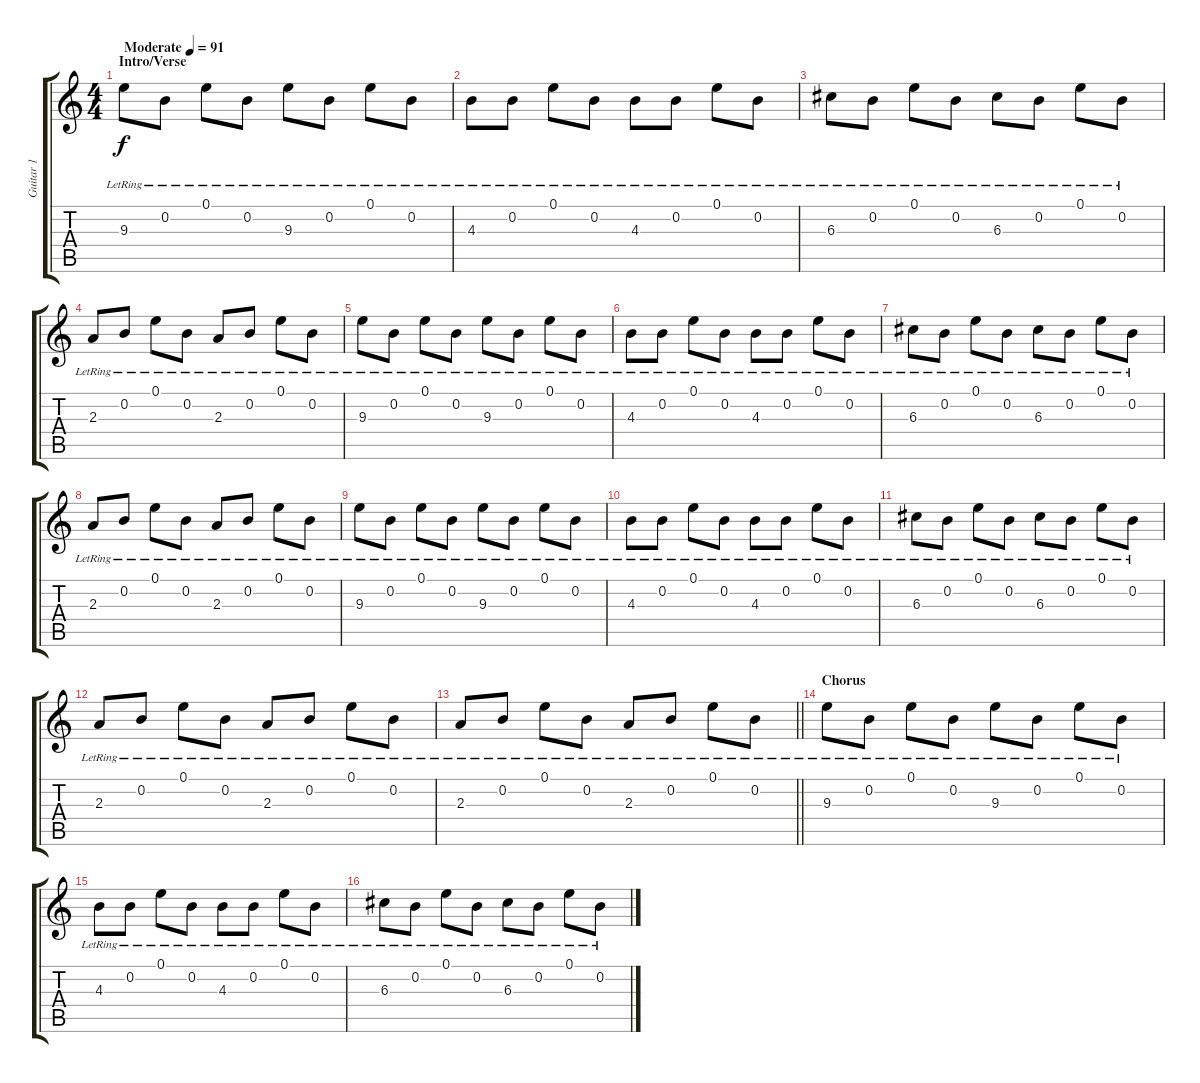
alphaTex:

\track ("Guitar 1" "Guitar 1") {instrument acousticguitarsteel}
\staff {score tabs}
\tuning (E4 B3 G3 D3 A2 E2) {hide}
\ts (4 4)
\section ("" "Intro/Verse")
\tempo (91 "Moderate")
\clef g2
\ks c
9.3{lr}.8{lyrics (0 "") lyrics (1 "") lyrics (2 "") lyrics (3 "") lyrics (4 "") dy f instrument acousticguitarsteel} 0.2{lr}.8 0.1{lr}.8 0.2{lr}.8 9.3{lr}.8 0.2{lr}.8 0.1{lr}.8 0.2{lr}.8 |
4.3{lr}.8 0.2{lr}.8 0.1{lr}.8 0.2{lr}.8 4.3{lr}.8 0.2{lr}.8 0.1{lr}.8 0.2{lr}.8 |
6.3{lr}.8 0.2{lr}.8 0.1{lr}.8 0.2{lr}.8 6.3{lr}.8 0.2{lr}.8 0.1{lr}.8 0.2{lr}.8 |
2.3{lr}.8 0.2{lr}.8 0.1{lr}.8 0.2{lr}.8 2.3{lr}.8 0.2{lr}.8 0.1{lr}.8 0.2{lr}.8 |
9.3{lr}.8 0.2{lr}.8 0.1{lr}.8 0.2{lr}.8 9.3{lr}.8 0.2{lr}.8 0.1{lr}.8 0.2{lr}.8 |
4.3{lr}.8 0.2{lr}.8 0.1{lr}.8 0.2{lr}.8 4.3{lr}.8 0.2{lr}.8 0.1{lr}.8 0.2{lr}.8 |
6.3{lr}.8 0.2{lr}.8 0.1{lr}.8 0.2{lr}.8 6.3{lr}.8 0.2{lr}.8 0.1{lr}.8 0.2{lr}.8 |
2.3{lr}.8 0.2{lr}.8 0.1{lr}.8 0.2{lr}.8 2.3{lr}.8 0.2{lr}.8 0.1{lr}.8 0.2{lr}.8 |
9.3{lr}.8 0.2{lr}.8 0.1{lr}.8 0.2{lr}.8 9.3{lr}.8 0.2{lr}.8 0.1{lr}.8 0.2{lr}.8 |
4.3{lr}.8 0.2{lr}.8 0.1{lr}.8 0.2{lr}.8 4.3{lr}.8 0.2{lr}.8 0.1{lr}.8 0.2{lr}.8 |
6.3{lr}.8 0.2{lr}.8 0.1{lr}.8 0.2{lr}.8 6.3{lr}.8 0.2{lr}.8 0.1{lr}.8 0.2{lr}.8 |
2.3{lr}.8 0.2{lr}.8 0.1{lr}.8 0.2{lr}.8 2.3{lr}.8 0.2{lr}.8 0.1{lr}.8 0.2{lr}.8 |
\barLineRight lightlight
2.3{lr}.8 0.2{lr}.8 0.1{lr}.8 0.2{lr}.8 2.3{lr}.8 0.2{lr}.8 0.1{lr}.8 0.2{lr}.8 |
\section ("" "Chorus")
9.3{lr}.8 0.2{lr}.8 0.1{lr}.8 0.2{lr}.8 9.3{lr}.8 0.2{lr}.8 0.1{lr}.8 0.2{lr}.8 |
4.3{lr}.8 0.2{lr}.8 0.1{lr}.8 0.2{lr}.8 4.3{lr}.8 0.2{lr}.8 0.1{lr}.8 0.2{lr}.8 |
6.3{lr}.8 0.2{lr}.8 0.1{lr}.8 0.2{lr}.8 6.3{lr}.8 0.2{lr}.8 0.1{lr}.8 0.2{lr}.8
